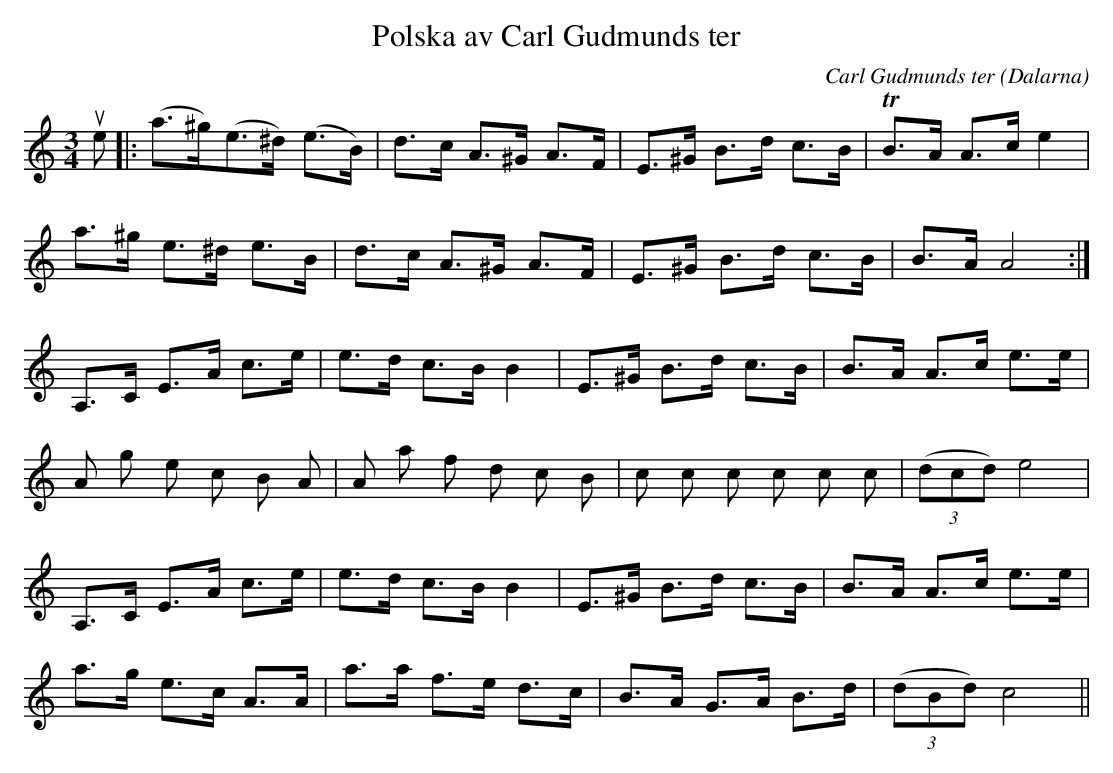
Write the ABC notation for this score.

X:1
T:Polska av Carl Gudmunds ter
C:Carl Gudmunds ter
O:Dalarna
M:3/4
L:1/8
K:Am
ue|:(a>^g)(e>^d) (e>B)|d>c A>^G A>F|E>^G B>d c>B|TB>A A>c e2|
a>^g e>^d e>B|d>c A>^G A>F|E>^G B>d c>B|B>A A4:|
A,>C E>A c>e|e>d c>B B2|E>^G B>d c>B|B>A A>c e>e|
A g e c B A|A a f d c B|c c c c c c |(3 (dcd) e4|
A,>C E>A c>e|e>d c>B B2|E>^G B>d c>B|B>A A>c e>e|
a>g e>c A>A|a>a f>e d>c|B>A G>A B>d|(3 (dBd) c4||
